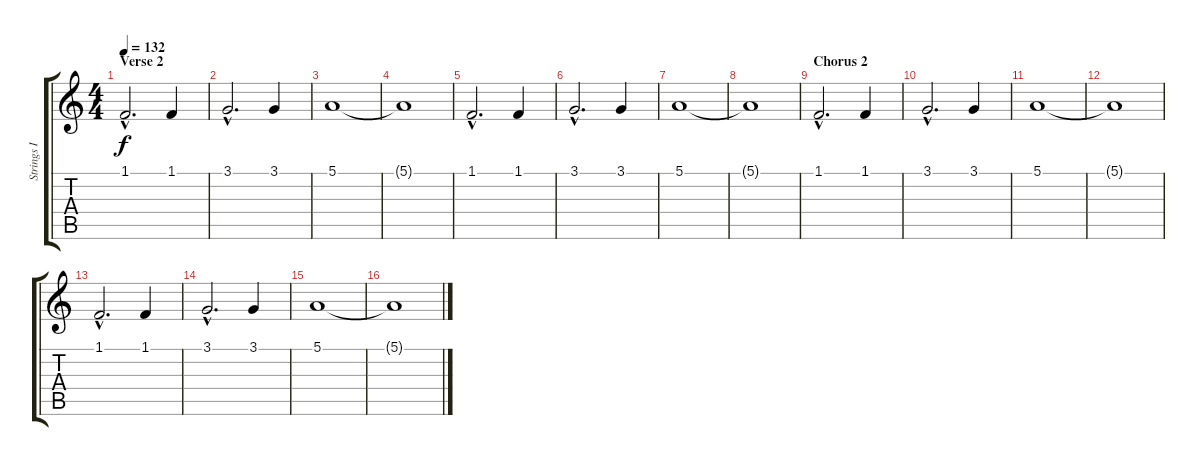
\track ("Strings I" "Strings I") {instrument stringensemble1}
\staff {score tabs}
\tuning (E4 B3 G3 D3 A2 E2) {hide}
\ts (4 4)
\section ("" "Verse 2")
\tempo 132
\clef g2
\ks c
1.1{hac}.2{d dy f} 1.1.4 |
3.1{hac}.2{d} 3.1.4 |
5.1.1 |
5.1{t}.1 |
1.1{hac}.2{d} 1.1.4 |
3.1{hac}.2{d} 3.1.4 |
5.1.1 |
5.1{t}.1 |
\section ("" "Chorus 2")
1.1{hac}.2{d} 1.1.4 |
3.1{hac}.2{d} 3.1.4 |
5.1.1 |
5.1{t}.1 |
1.1{hac}.2{d} 1.1.4 |
3.1{hac}.2{d} 3.1.4 |
5.1.1 |
5.1{t}.1
